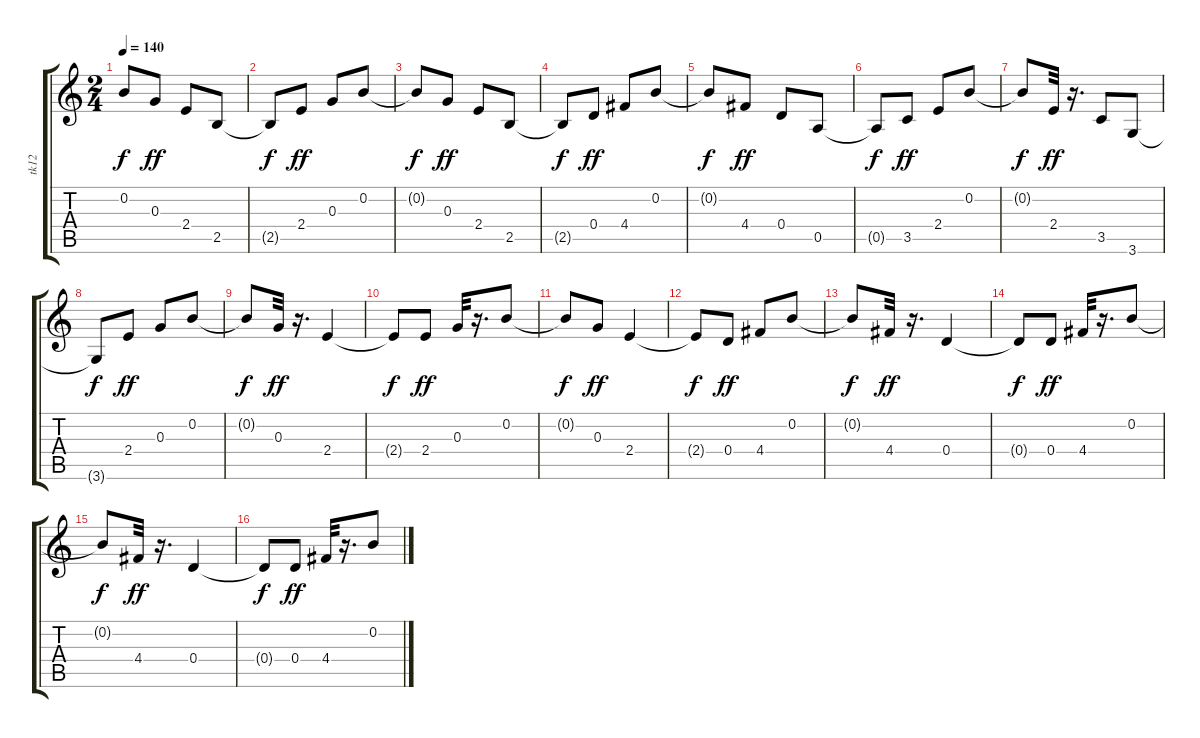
\track ("tk12" "tk12") {instrument electricguitarclean}
\staff {score tabs}
\tuning (E4 B3 G3 D3 A2 E2) {hide}
\ts (2 4)
\tempo 140
\clef g2
\ks c
0.2{t}.8{dy f} 0.3.8{dy ff} 2.4.8 2.5.8 |
2.5{t}.8{dy f} 2.4.8{dy ff} 0.3.8 0.2.8 |
0.2{t}.8{dy f} 0.3.8{dy ff} 2.4.8 2.5.8 |
2.5{t}.8{dy f} 0.4.8{dy ff} 4.4.8 0.2.8 |
0.2{t}.8{dy f} 4.4.8{dy ff} 0.4.8 0.5.8 |
0.5{t}.8{dy f} 3.5.8{dy ff} 2.4.8 0.2.8 |
0.2{t}.8{dy f} 2.4.32{dy ff} r.16{d} 3.5.8 3.6.8 |
3.6{t}.8{dy f} 2.4.8{dy ff} 0.3.8 0.2.8 |
0.2{t}.8{dy f} 0.3.32{dy ff} r.16{d} 2.4.4 |
2.4{t}.8{dy f} 2.4.8{dy ff} 0.3.32 r.16{d} 0.2.8 |
0.2{t}.8{dy f} 0.3.8{dy ff} 2.4.4 |
2.4{t}.8{dy f} 0.4.8{dy ff} 4.4.8 0.2.8 |
0.2{t}.8{dy f} 4.4.32{dy ff} r.16{d} 0.4.4 |
0.4{t}.8{dy f} 0.4.8{dy ff} 4.4.32 r.16{d} 0.2.8 |
0.2{t}.8{dy f} 4.4.32{dy ff} r.16{d} 0.4.4 |
0.4{t}.8{dy f} 0.4.8{dy ff} 4.4.32 r.16{d} 0.2.8
